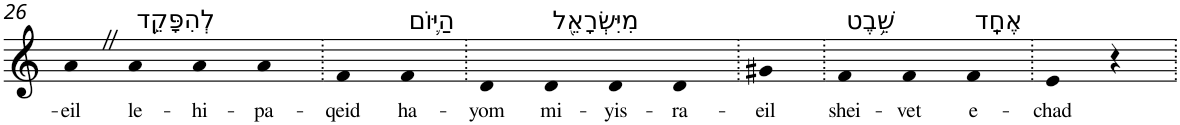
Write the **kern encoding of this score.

**kern	**text
*part1	*part1
*staff1	*staff1
*I"Piano	*
*I'Pno	*
!!LO:PB:g=z
*clefG2	*
*k[]	*
=26	=26
!	!LO:LY:b
4aZ	-eil
!LO:TX:a:t=לְהִפָּקֵ֥ד	!
!	!LO:LY:b
4a	le-
!	!LO:LY:b
4a	-hi-
!	!LO:LY:b
4a	-pa-
=27.	=27.
!	!LO:LY:b
4f	-qeid
!LO:TX:a:t=הַיּ֛וֹם	!
!	!LO:LY:b
4f	ha-
=28.	=28.
!	!LO:LY:b
4d	-yom
!LO:TX:a:t=מִיִּשְׂרָאֵ֖ל	!
!	!LO:LY:b
4d	mi-
!	!LO:LY:b
4d	-yis-
!	!LO:LY:b
4d	-ra-
=29.	=29.
!	!LO:LY:b
4g#X	-eil
=30.	=30.
!LO:TX:a:t=שֵׁ֥בֶט	!
!	!LO:LY:b
4f	shei-
!	!LO:LY:b
4f	-vet
!LO:TX:a:t=אֶחָֽד	!
!	!LO:LY:b
4f	e-
=31.	=31.
!	!LO:LY:b
4e	-chad
4r	.
=.	=.
*-	*-
